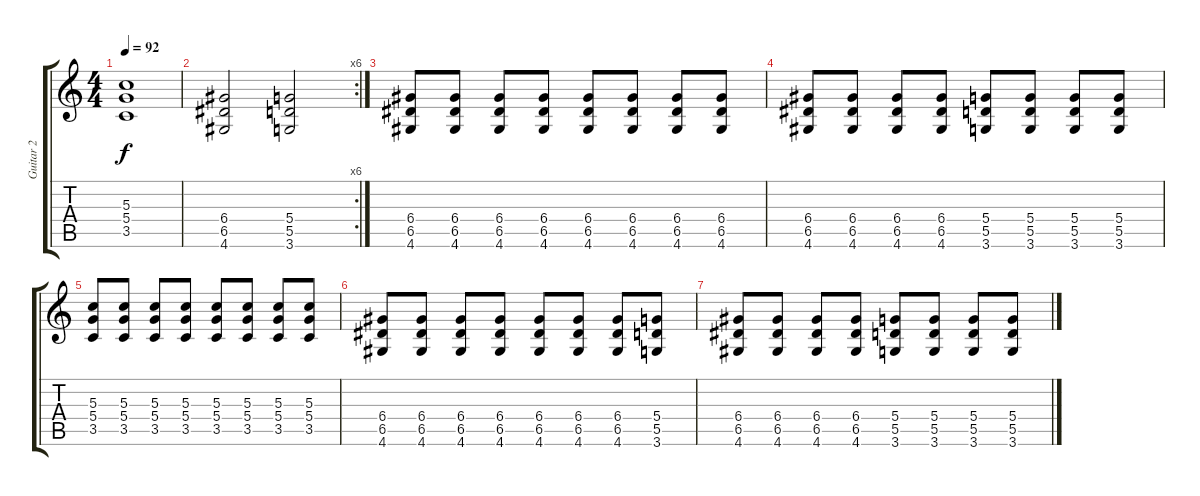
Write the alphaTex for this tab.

\track ("Guitar 2" "Guitar 2") {instrument distortionguitar}
\staff {score tabs}
\tuning (E4 B3 G3 D3 A2 E2) {hide}
\ts (4 4)
\tempo 92
\clef g2
\ks c
(5.3 5.4 3.5).1{dy f instrument distortionguitar} |
\rc 6
(6.4 6.5 4.6).2 (5.4 5.5 3.6).2 |
(6.4 6.5 4.6).8 (6.4 6.5 4.6).8 (6.4 6.5 4.6).8 (6.4 6.5 4.6).8 (6.4 6.5 4.6).8 (6.4 6.5 4.6).8 (6.4 6.5 4.6).8 (6.4 6.5 4.6).8 |
(6.4 6.5 4.6).8 (6.4 6.5 4.6).8 (6.4 6.5 4.6).8 (6.4 6.5 4.6).8 (5.4 5.5 3.6).8 (5.4 5.5 3.6).8 (5.4 5.5 3.6).8 (5.4 5.5 3.6).8 |
(5.3 5.4 3.5).8 (5.3 5.4 3.5).8 (5.3 5.4 3.5).8 (5.3 5.4 3.5).8 (5.3 5.4 3.5).8 (5.3 5.4 3.5).8 (5.3 5.4 3.5).8 (5.3 5.4 3.5).8 |
(6.4 6.5 4.6).8 (6.4 6.5 4.6).8 (6.4 6.5 4.6).8 (6.4 6.5 4.6).8 (6.4 6.5 4.6).8 (6.4 6.5 4.6).8 (6.4 6.5 4.6).8 (5.4 5.5 3.6).8 |
(6.4 6.5 4.6).8 (6.4 6.5 4.6).8 (6.4 6.5 4.6).8 (6.4 6.5 4.6).8 (5.4 5.5 3.6).8 (5.4 5.5 3.6).8 (5.4 5.5 3.6).8 (5.4 5.5 3.6).8
